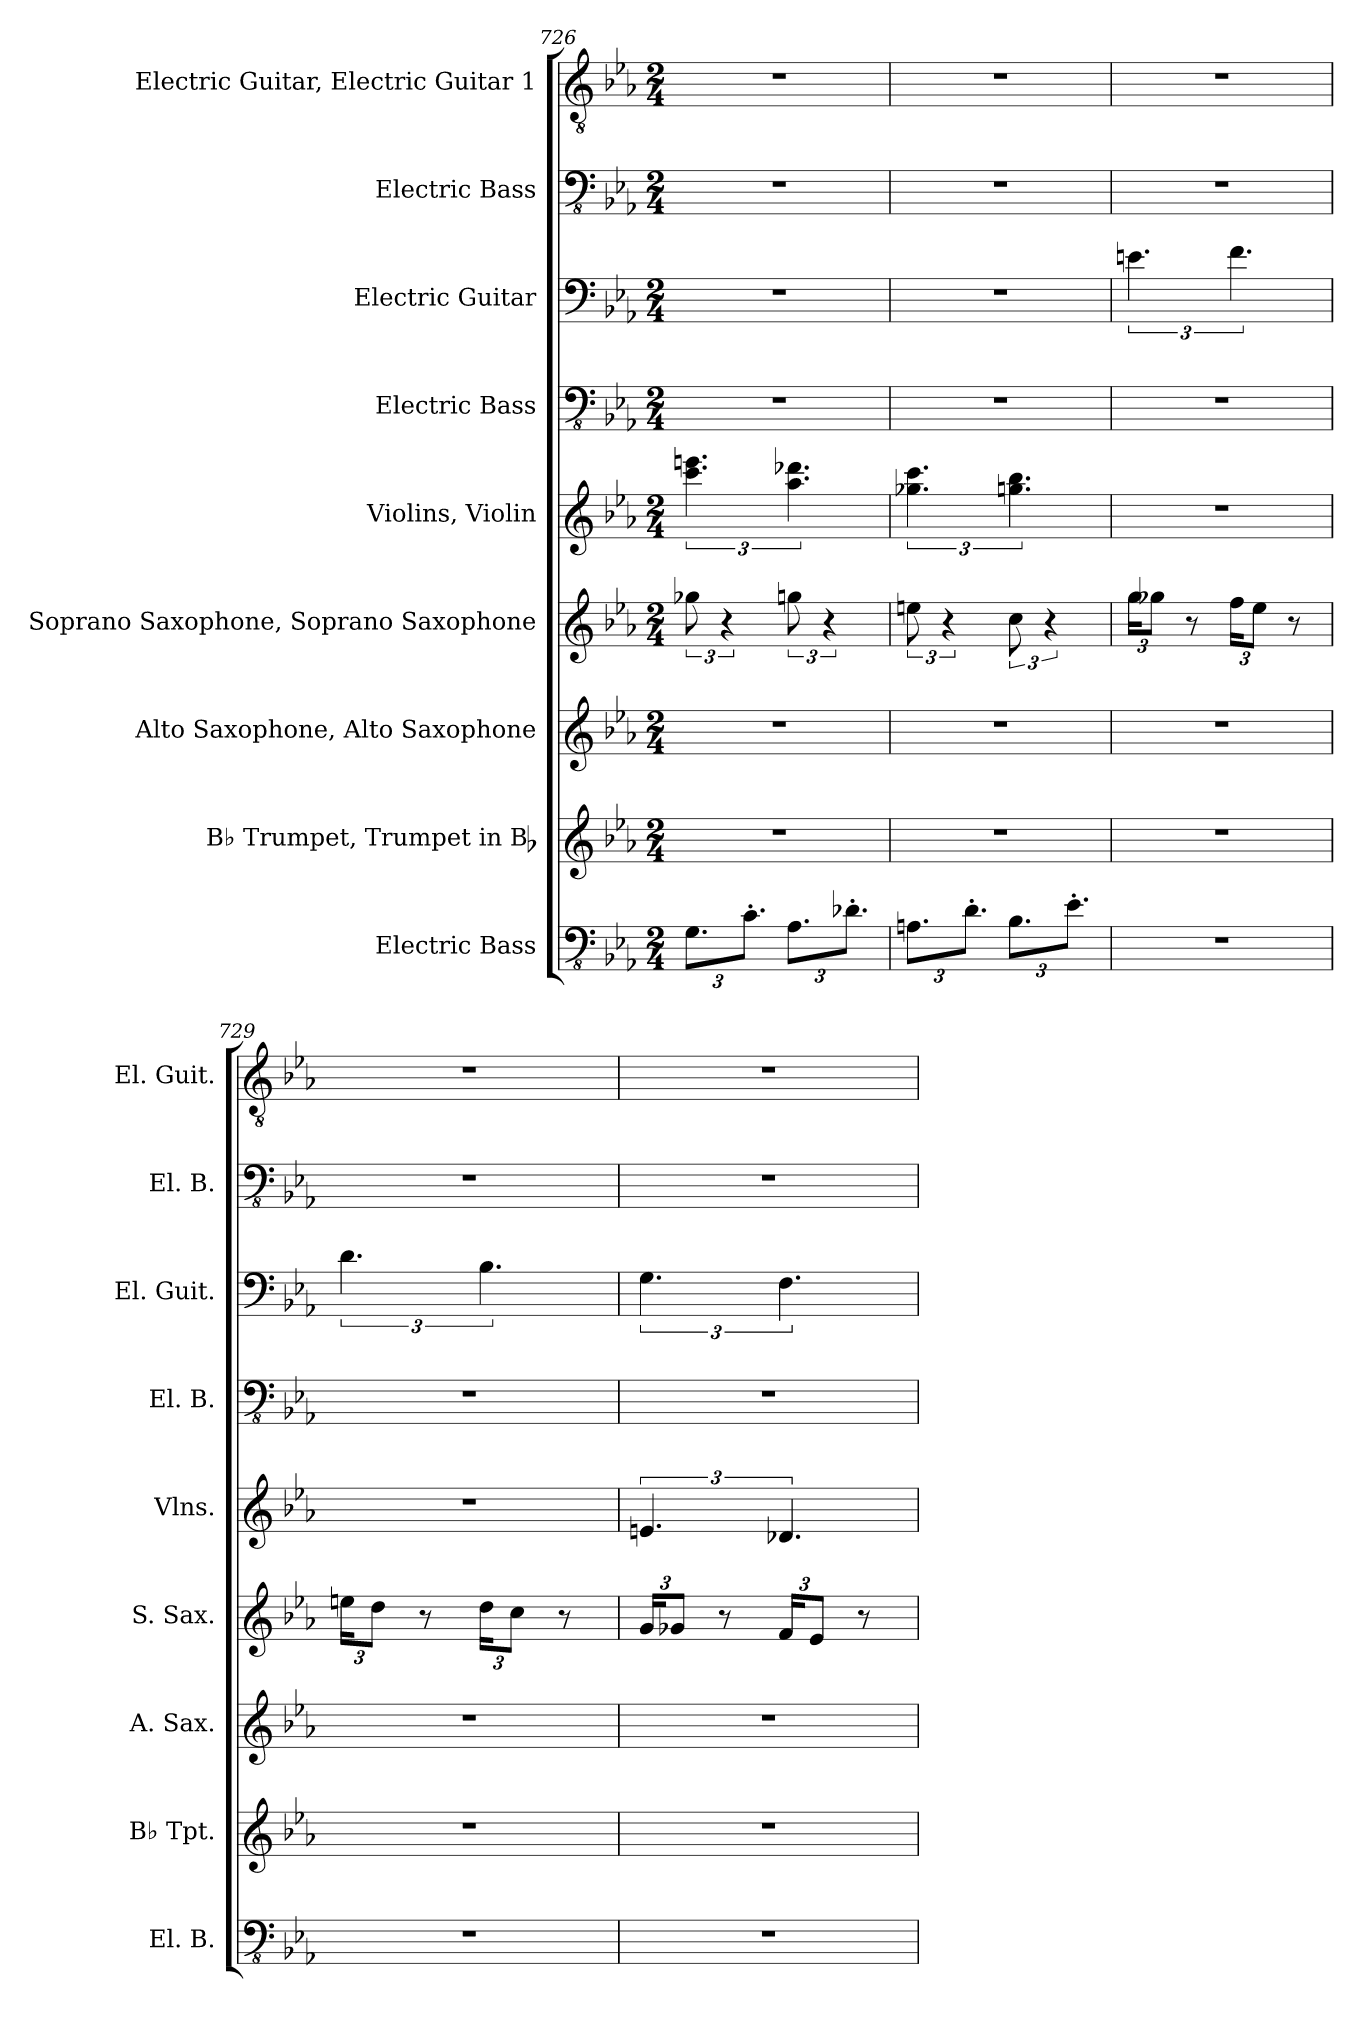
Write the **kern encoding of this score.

**kern	**kern	**kern	**kern	**kern	**kern	**kern	**kern	**kern
*part9	*part8	*part7	*part6	*part5	*part4	*part3	*part2	*part1
*staff9	*staff8	*staff7	*staff6	*staff5	*staff4	*staff3	*staff2	*staff1
*I"Electric Bass	*I"B♭ Trumpet, Trumpet in Bb	*I"Alto Saxophone, Alto Saxophone	*I"Soprano Saxophone, Soprano Saxophone	*I"Violins, Violin	*I"Electric Bass	*I"Electric Guitar	*I"Electric Bass	*I"Electric Guitar, Electric Guitar 1
*I'El. B.	*I'B♭ Tpt.	*I'A. Sax.	*I'S. Sax.	*I'Vlns.	*I'El. B.	*I'El. Guit.	*I'El. B.	*I'El. Guit.
!!LO:PB:g=z
*clefFv4	*clefG2	*clefG2	*clefG2	*clefG2	*clefFv4	*clefF4	*clefFv4	*clefGv2
*	*ITrd1c2	*ITrd5c9	*ITrd1c2	*	*	*	*	*
*k[b-e-a-]	*k[b-e-a-d-g-]	*k[b-e-a-d-g-c-]	*k[b-e-a-d-g-]	*k[b-e-a-]	*k[b-e-a-]	*k[b-e-a-]	*k[b-e-a-]	*k[b-e-a-]
*M2/4	*M2/4	*M2/4	*M2/4	*M2/4	*M2/4	*M2/4	*M2/4	*M2/4
*Xbrackettup	*	*	*	*	*	*	*	*
=726	=726	=726	=726	=726	=726	=726	=726	=726
12.GG\L	2r	2r	12ff-X\	6.ccc\ 6.eeen\	2r	2r	2r	2r
.	.	.	6r	.	.	.	.	.
12.C'\J	.	.	.	.	.	.	.	.
12.AA-\L	.	.	12ffn\	6.aa-\ 6.ddd-X\	.	.	.	.
.	.	.	6r	.	.	.	.	.
12.D-X'\J	.	.	.	.	.	.	.	.
=727	=727	=727	=727	=727	=727	=727	=727	=727
12.AAn\L	2r	2r	12ddn\	6.gg-X\ 6.ccc\	2r	2r	2r	2r
.	.	.	6r	.	.	.	.	.
12.D'\J	.	.	.	.	.	.	.	.
12.BB-\L	.	.	12b-\	6.ggn\ 6.bb-\	.	.	.	.
.	.	.	6r	.	.	.	.	.
12.E-'\J	.	.	.	.	.	.	.	.
=728	=728	=728	=728	=728	=728	=728	=728	=728
*	*	*	*Xbrackettup	*	*	*	*	*
2r	2r	2r	24ff\KL	2r	2r	6.en\	2r	2r
.	.	.	12ff-X\J	.	.	.	.	.
.	.	.	8r	.	.	.	.	.
.	.	.	24ee-\KL	.	.	6.f\	.	.
.	.	.	12dd-\J	.	.	.	.	.
.	.	.	8r	.	.	.	.	.
=729	=729	=729	=729	=729	=729	=729	=729	=729
2r	2r	2r	24ddn\KL	2r	2r	6.d\	2r	2r
.	.	.	12cc\J	.	.	.	.	.
.	.	.	8r	.	.	.	.	.
.	.	.	24cc\KL	.	.	6.B-\	.	.
.	.	.	12b-\J	.	.	.	.	.
.	.	.	8r	.	.	.	.	.
=730	=730	=730	=730	=730	=730	=730	=730	=730
2r	2r	2r	24f/KL	6.en/	2r	6.G\	2r	2r
.	.	.	12f-X/J	.	.	.	.	.
.	.	.	8r	.	.	.	.	.
.	.	.	24e-/KL	6.d-X/	.	6.F\	.	.
.	.	.	12d-/J	.	.	.	.	.
.	.	.	8r	.	.	.	.	.
=	=	=	=	=	=	=	=	=
*-	*-	*-	*-	*-	*-	*-	*-	*-
